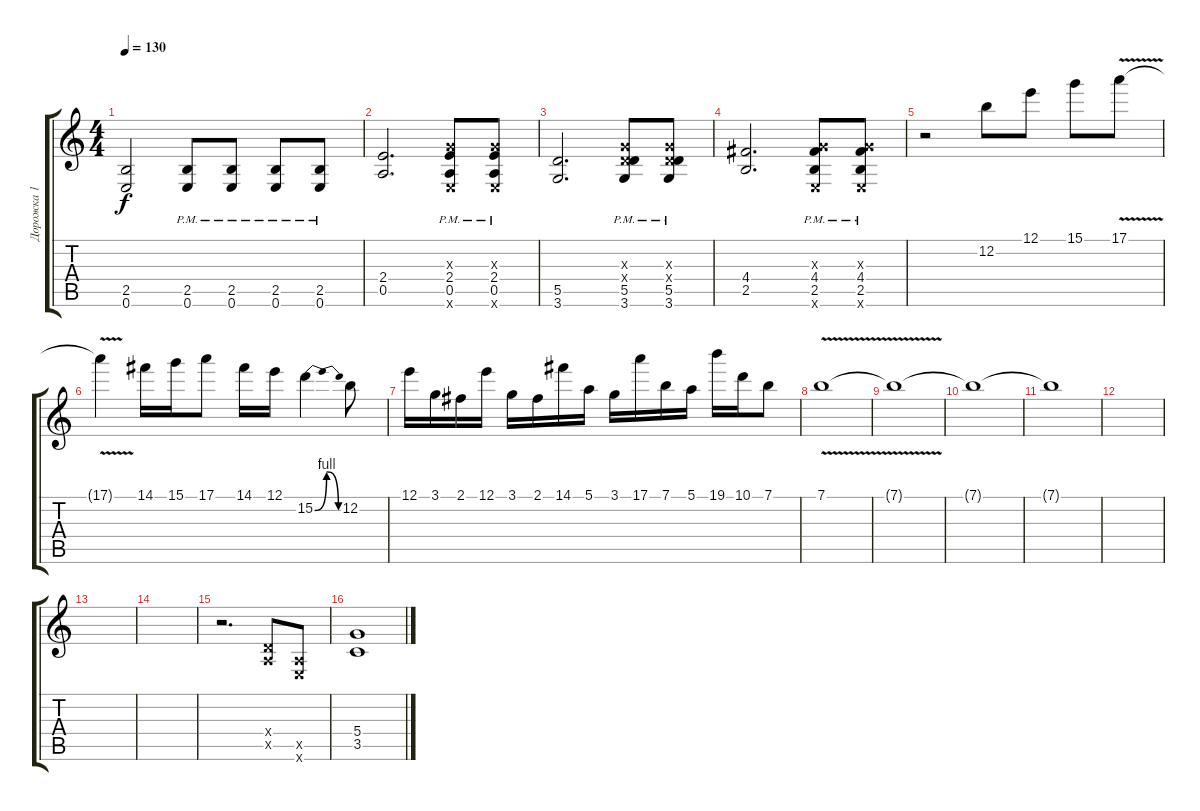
\track ("Дорожка 1" "Дорожка 1") {instrument acousticguitarsteel}
\staff {score tabs}
\tuning (E4 B3 G3 D3 A2 E2) {hide}
\ts (4 4)
\tempo 130
\clef g2
\ks c
(2.5 0.6).2{dy f} (2.5{pm} 0.6{pm}).8 (2.5{pm} 0.6{pm}).8 (2.5{pm} 0.6{pm}).8 (2.5{pm} 0.6{pm}).8 |
(2.4 0.5).2{d} (0.3{x} 2.4{pm} 0.5{pm} 0.6{x}).8 (0.3{x} 2.4{pm} 0.5{pm} 0.6{x}).8 |
(5.5 3.6).2{d} (0.3{x} 0.4{x} 5.5{pm} 3.6{pm}).8 (0.3{x} 0.4{x} 5.5{pm} 3.6{pm}).8 |
(4.4 2.5).2{d} (0.3{x} 4.4{pm} 2.5{pm} 0.6{x}).8 (0.3{x} 4.4{pm} 2.5{pm} 0.6{x}).8 |
r.2 12.2.8{instrument distortionguitar} 12.1.8 15.1.8 17.1{v}.8 |
17.1{t}.4 14.1.16 15.1.16 17.1.8 14.1.16 12.1.16 15.2{be (bendrelease 0 0 15 4 45 4 60 0)}.4 12.2.8 |
12.1.16 3.1.16 2.1.16 12.1.16 3.1.16 2.1.16 14.1.16 5.1.16 3.1.16 17.1.16 7.1.16 5.1.16 19.1.16 10.1.16 7.1.8 |
7.1{v}.1 |
7.1{t}.1 |
7.1{t}.1 |
7.1{t}.1 |
|
|
|
r.2{d} (0.4{x} 0.5{x}).8 (0.5{x} 0.6{x}).8 |
(5.4 3.5).1
